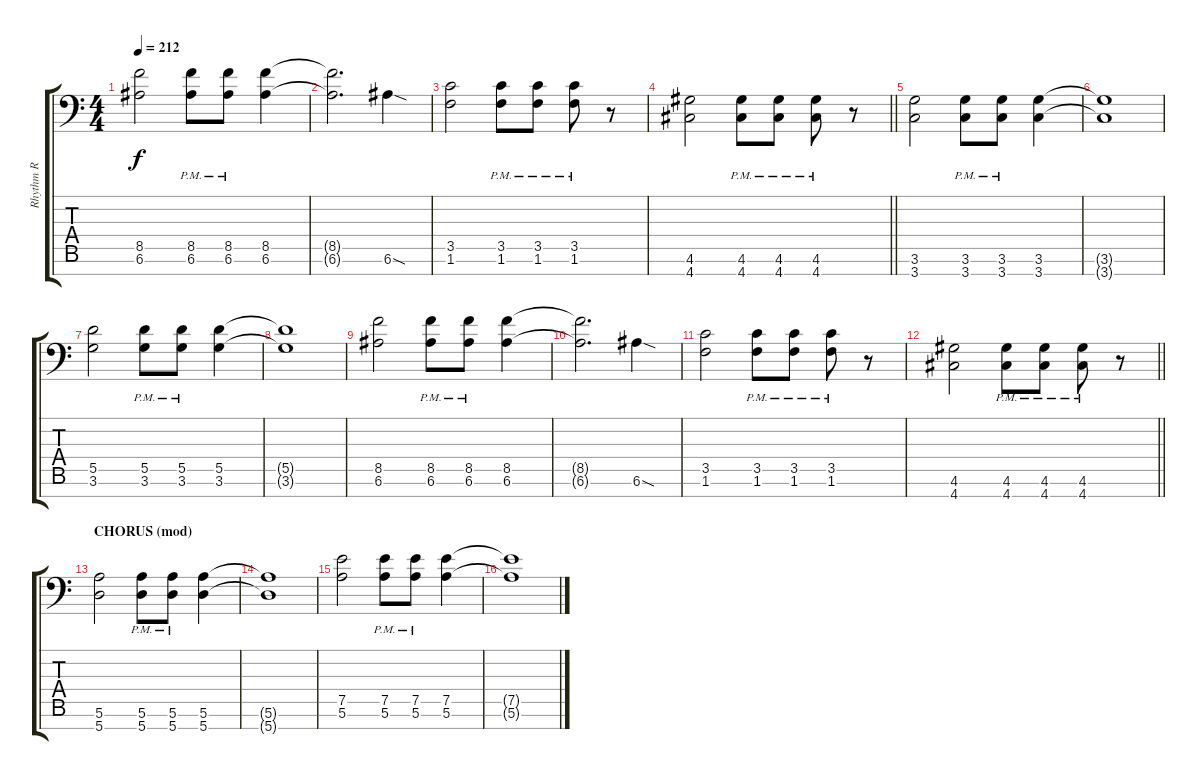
\track ("Rhythm R" "Rhythm R") {instrument overdrivenguitar}
\staff {score tabs}
\tuning (E4 B3 G3 D3 A2 E2 A1) {hide}
\ts (4 4)
\tempo 212
\clef f4
\ks c
(8.5 6.6).2{dy f} (8.5{pm} 6.6{pm}).8 (8.5{pm} 6.6{pm}).8 (8.5 6.6).4 |
(8.5{t} 6.6{t}).2{d} 6.6{sod}.4 |
(3.5 1.6).2 (3.5{pm} 1.6{pm}).8 (3.5{pm} 1.6{pm}).8 (3.5{pm} 1.6{pm}).8 r.8 |
\barLineRight lightlight
(4.6 4.7).2 (4.6{pm} 4.7{pm}).8 (4.6{pm} 4.7{pm}).8 (4.6{pm} 4.7{pm}).8 r.8 |
(3.6 3.7).2 (3.6{pm} 3.7{pm}).8 (3.6{pm} 3.7{pm}).8 (3.6 3.7).4 |
(3.6{t} 3.7{t}).1 |
(5.5 3.6).2 (5.5{pm} 3.6{pm}).8 (5.5{pm} 3.6{pm}).8 (5.5 3.6).4 |
(5.5{t} 3.6{t}).1 |
(8.5 6.6).2 (8.5{pm} 6.6{pm}).8 (8.5{pm} 6.6{pm}).8 (8.5 6.6).4 |
(8.5{t} 6.6{t}).2{d} 6.6{sod}.4 |
(3.5 1.6).2 (3.5{pm} 1.6{pm}).8 (3.5{pm} 1.6{pm}).8 (3.5{pm} 1.6{pm}).8 r.8 |
\barLineRight lightlight
(4.6 4.7).2 (4.6{pm} 4.7{pm}).8 (4.6{pm} 4.7{pm}).8 (4.6{pm} 4.7{pm}).8 r.8 |
\section ("" "CHORUS (mod)")
(5.6 5.7).2 (5.6{pm} 5.7{pm}).8 (5.6{pm} 5.7{pm}).8 (5.6 5.7).4 |
(5.6{t} 5.7{t}).1 |
(7.5 5.6).2 (7.5{pm} 5.6{pm}).8 (7.5{pm} 5.6{pm}).8 (7.5 5.6).4 |
(7.5{t} 5.6{t}).1
